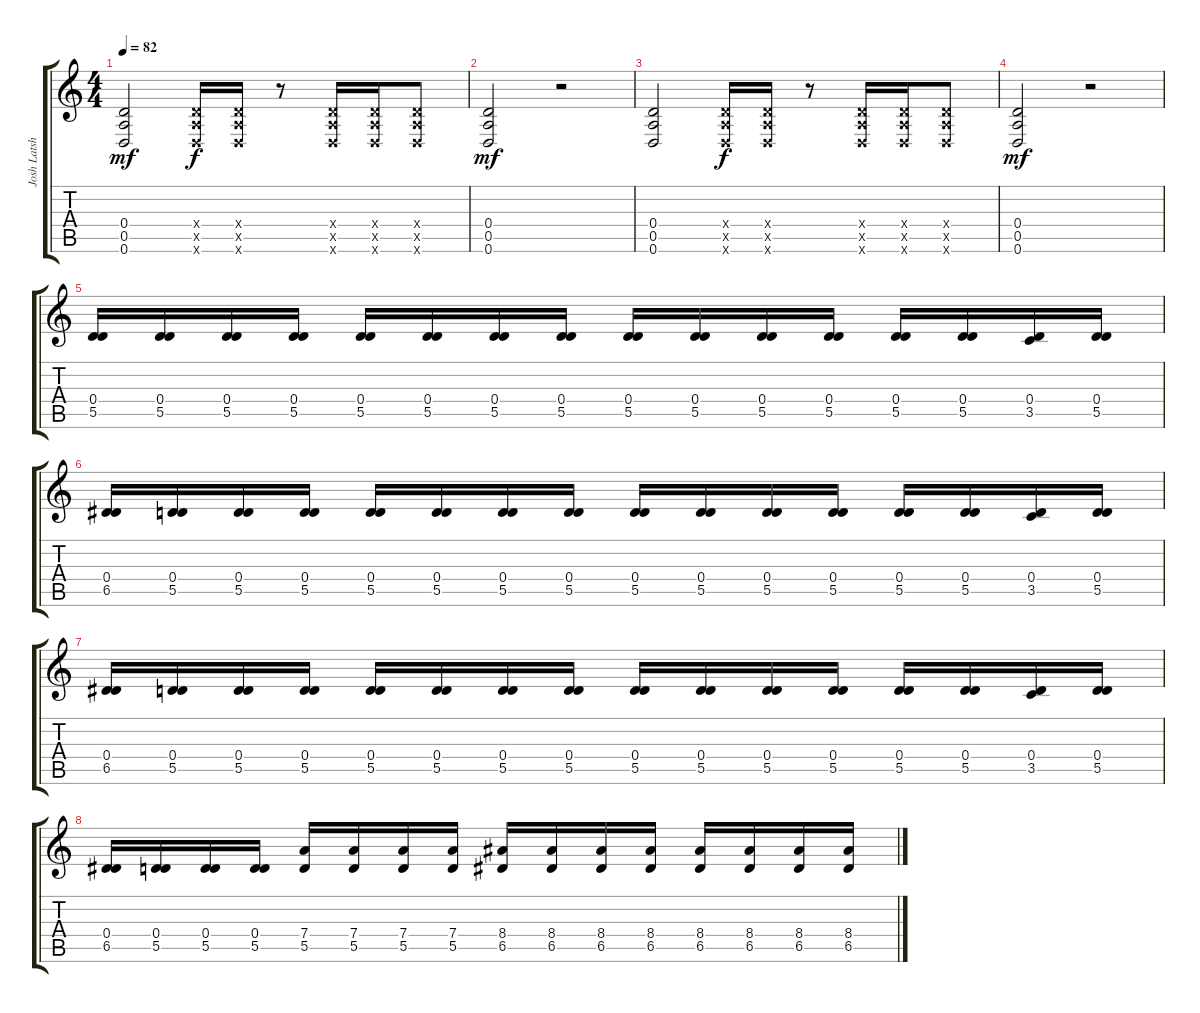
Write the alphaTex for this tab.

\track ("Josh Latshaw - Guitar" "Josh Latsh") {instrument distortionguitar}
\staff {score tabs}
\tuning (E4 B3 G3 D3 A2 D2) {hide}
\ts (4 4)
\tempo 82
\clef g2
\ks c
(0.4 0.5 0.6).2{dy mf} (0.4{x} 0.5{x} 0.6{x}).16{dy f} (0.4{x} 0.5{x} 0.6{x}).16 r.8 (0.4{x} 0.5{x} 0.6{x}).16 (0.4{x} 0.5{x} 0.6{x}).16 (0.4{x} 0.5{x} 0.6{x}).8 |
(0.4 0.5 0.6).2{dy mf} r.2 |
(0.4 0.5 0.6).2 (0.4{x} 0.5{x} 0.6{x}).16{dy f} (0.4{x} 0.5{x} 0.6{x}).16 r.8 (0.4{x} 0.5{x} 0.6{x}).16 (0.4{x} 0.5{x} 0.6{x}).16 (0.4{x} 0.5{x} 0.6{x}).8 |
(0.4 0.5 0.6).2{dy mf} r.2 |
(0.4 5.5).16 (0.4 5.5).16 (0.4 5.5).16 (0.4 5.5).16 (0.4 5.5).16 (0.4 5.5).16 (0.4 5.5).16 (0.4 5.5).16 (0.4 5.5).16 (0.4 5.5).16 (0.4 5.5).16 (0.4 5.5).16 (0.4 5.5).16 (0.4 5.5).16 (0.4 3.5).16 (0.4 5.5).16 |
(0.4 6.5).16 (0.4 5.5).16 (0.4 5.5).16 (0.4 5.5).16 (0.4 5.5).16 (0.4 5.5).16 (0.4 5.5).16 (0.4 5.5).16 (0.4 5.5).16 (0.4 5.5).16 (0.4 5.5).16 (0.4 5.5).16 (0.4 5.5).16 (0.4 5.5).16 (0.4 3.5).16 (0.4 5.5).16 |
(0.4 6.5).16 (0.4 5.5).16 (0.4 5.5).16 (0.4 5.5).16 (0.4 5.5).16 (0.4 5.5).16 (0.4 5.5).16 (0.4 5.5).16 (0.4 5.5).16 (0.4 5.5).16 (0.4 5.5).16 (0.4 5.5).16 (0.4 5.5).16 (0.4 5.5).16 (0.4 3.5).16 (0.4 5.5).16 |
(0.4 6.5).16 (0.4 5.5).16 (0.4 5.5).16 (0.4 5.5).16 (7.4 5.5).16 (7.4 5.5).16 (7.4 5.5).16 (7.4 5.5).16 (8.4 6.5).16 (8.4 6.5).16 (8.4 6.5).16 (8.4 6.5).16 (8.4 6.5).16 (8.4 6.5).16 (8.4 6.5).16 (8.4 6.5).16
